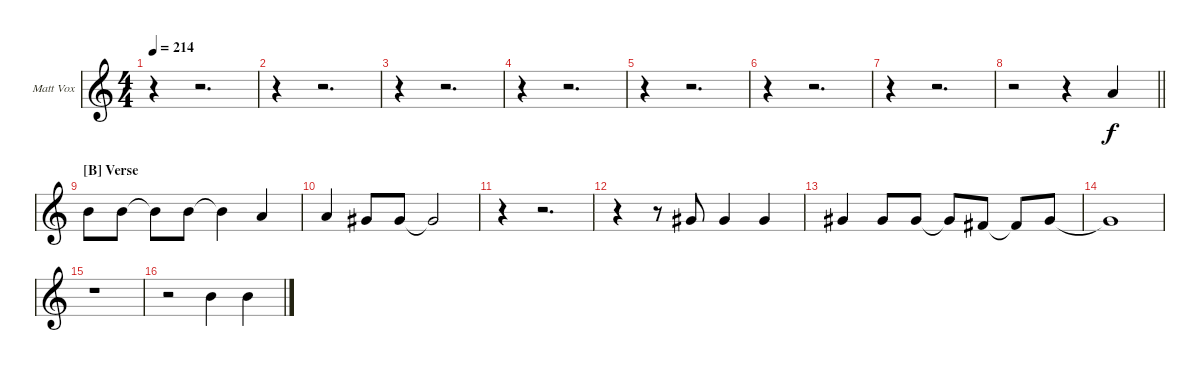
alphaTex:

\bracketExtendMode groupsimilarinstruments
\firstSystemTrackNameOrientation horizontal
\otherSystemsTrackNameOrientation horizontal
\track ("Matt Skiba - Vocals" "Matt Vox") {instrument distortionguitar}
\staff {score}
\tuning (E4 B3 G3 D3 A2 E2)
\ts (4 4)
\tempo 214
\clef g2
\ks c
r.4{dy f} r.2{d} |
r.4 r.2{d} |
r.4 r.2{d} |
r.4 r.2{d} |
r.4 r.2{d} |
r.4 r.2{d} |
r.4 r.2{d} |
\barLineRight lightlight
r.2 r.4 2.3.4 |
\section ("B" "Verse")
4.3.8 4.3.8 4.3{t}.8 4.3.8 4.3{t}.4 2.3.4 |
2.3.4 1.3.8 1.3.8 1.3{t}.2 |
r.4 r.2{d} |
r.4 r.8 1.3.8 1.3.4 1.3.4 |
1.3.4 1.3.8 1.3.8 1.3{t}.8 4.4.8 4.4{t}.8 1.3.8 |
1.3{t}.1 |
r.1 |
r.2 4.3.4 4.3.4
